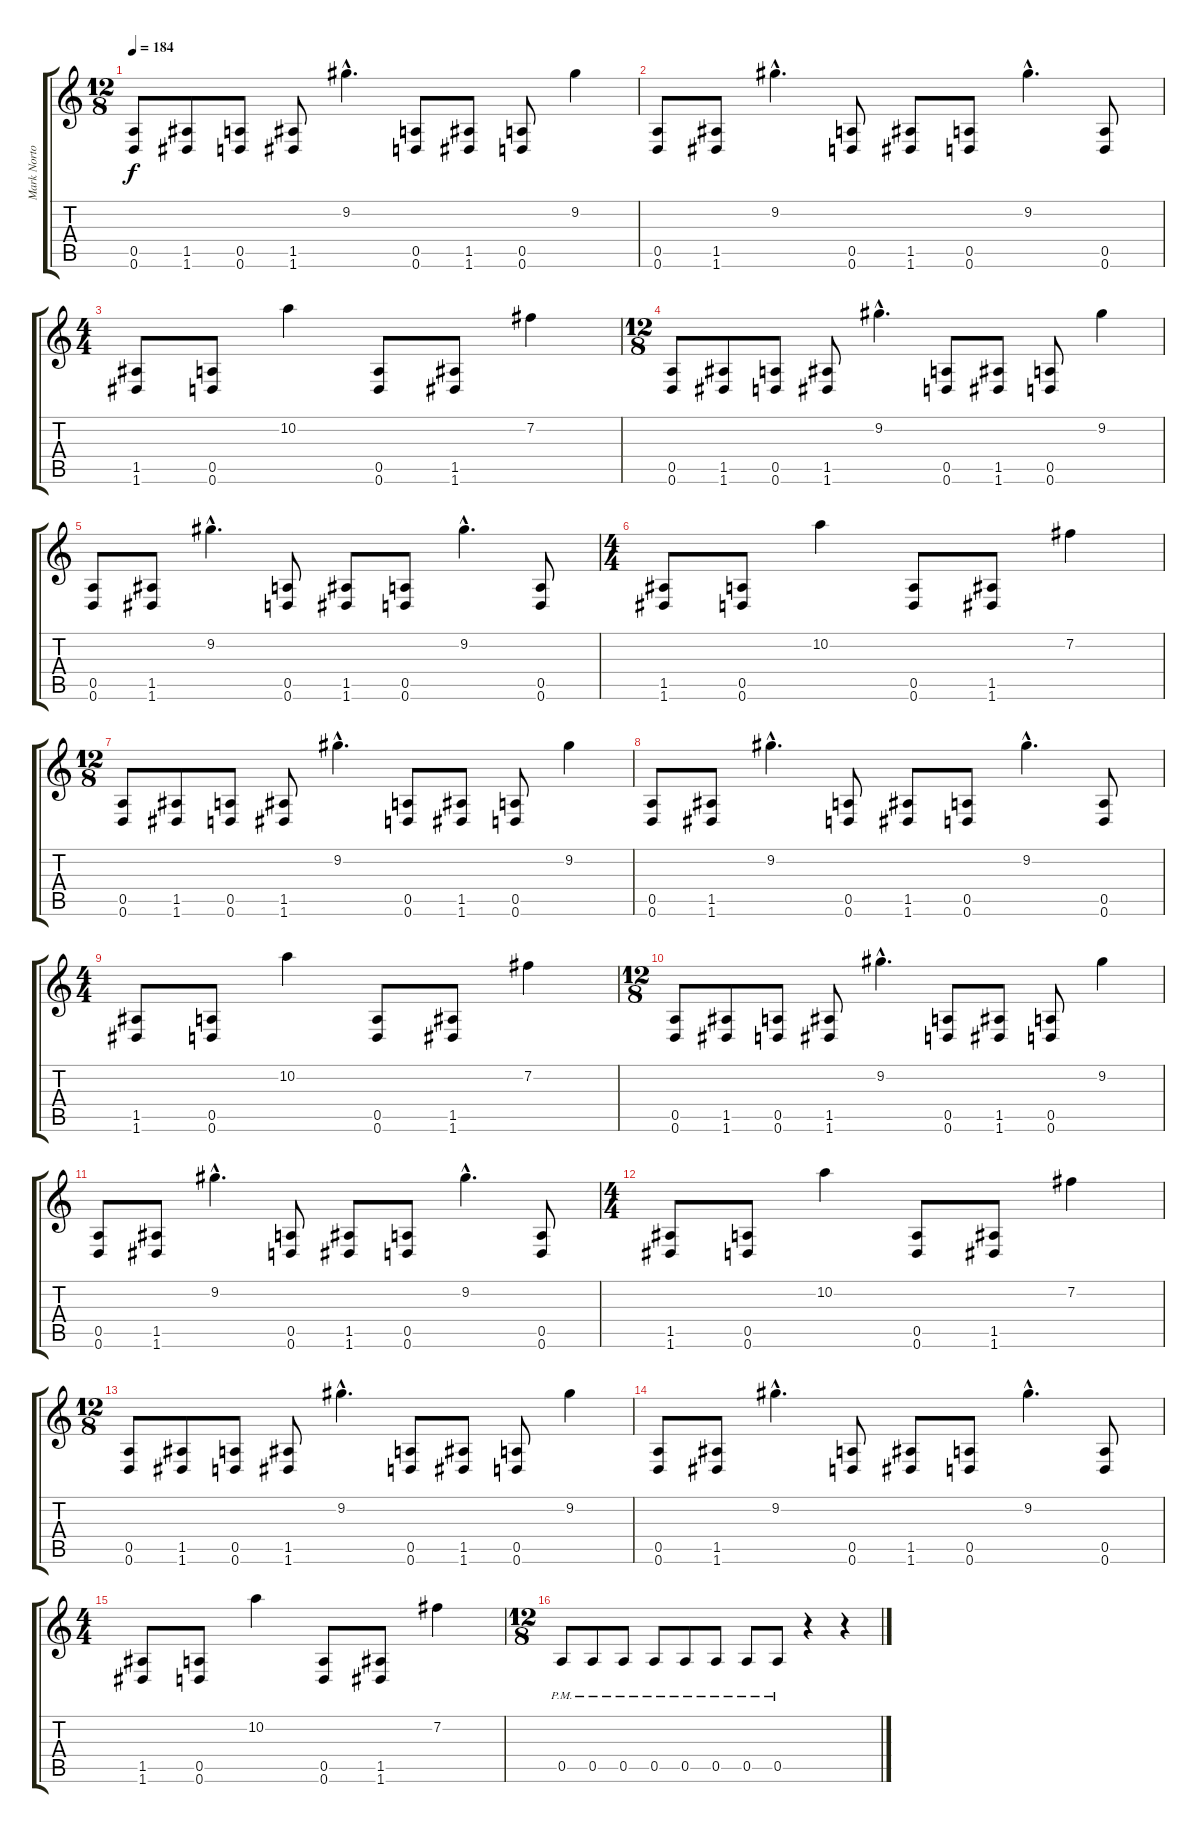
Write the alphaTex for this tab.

\track ("Mark Norton" "Mark Norto") {instrument distortionguitar}
\staff {score tabs}
\tuning (E4 B3 G3 D3 A2 D2) {hide}
\ts (12 8)
\tempo 184
\clef g2
\ks c
(0.5 0.6).8{dy f} (1.5 1.6).8 (0.5 0.6).8 (1.5 1.6).8 9.2{hac}.4{d} (0.5 0.6).8 (1.5 1.6).8 (0.5 0.6).8 9.2.4 |
(0.5 0.6).8 (1.5 1.6).8 9.2{hac}.4{d} (0.5 0.6).8 (1.5 1.6).8 (0.5 0.6).8 9.2{hac}.4{d} (0.5 0.6).8 |
\ts (4 4)
(1.5 1.6).8 (0.5 0.6).8 10.2.4 (0.5 0.6).8 (1.5 1.6).8 7.2.4 |
\ts (12 8)
(0.5 0.6).8 (1.5 1.6).8 (0.5 0.6).8 (1.5 1.6).8 9.2{hac}.4{d} (0.5 0.6).8 (1.5 1.6).8 (0.5 0.6).8 9.2.4 |
(0.5 0.6).8 (1.5 1.6).8 9.2{hac}.4{d} (0.5 0.6).8 (1.5 1.6).8 (0.5 0.6).8 9.2{hac}.4{d} (0.5 0.6).8 |
\ts (4 4)
(1.5 1.6).8 (0.5 0.6).8 10.2.4 (0.5 0.6).8 (1.5 1.6).8 7.2.4 |
\ts (12 8)
(0.5 0.6).8 (1.5 1.6).8 (0.5 0.6).8 (1.5 1.6).8 9.2{hac}.4{d} (0.5 0.6).8 (1.5 1.6).8 (0.5 0.6).8 9.2.4 |
(0.5 0.6).8 (1.5 1.6).8 9.2{hac}.4{d} (0.5 0.6).8 (1.5 1.6).8 (0.5 0.6).8 9.2{hac}.4{d} (0.5 0.6).8 |
\ts (4 4)
(1.5 1.6).8 (0.5 0.6).8 10.2.4 (0.5 0.6).8 (1.5 1.6).8 7.2.4 |
\ts (12 8)
(0.5 0.6).8 (1.5 1.6).8 (0.5 0.6).8 (1.5 1.6).8 9.2{hac}.4{d} (0.5 0.6).8 (1.5 1.6).8 (0.5 0.6).8 9.2.4 |
(0.5 0.6).8 (1.5 1.6).8 9.2{hac}.4{d} (0.5 0.6).8 (1.5 1.6).8 (0.5 0.6).8 9.2{hac}.4{d} (0.5 0.6).8 |
\ts (4 4)
(1.5 1.6).8 (0.5 0.6).8 10.2.4 (0.5 0.6).8 (1.5 1.6).8 7.2.4 |
\ts (12 8)
(0.5 0.6).8 (1.5 1.6).8 (0.5 0.6).8 (1.5 1.6).8 9.2{hac}.4{d} (0.5 0.6).8 (1.5 1.6).8 (0.5 0.6).8 9.2.4 |
(0.5 0.6).8 (1.5 1.6).8 9.2{hac}.4{d} (0.5 0.6).8 (1.5 1.6).8 (0.5 0.6).8 9.2{hac}.4{d} (0.5 0.6).8 |
\ts (4 4)
(1.5 1.6).8 (0.5 0.6).8 10.2.4 (0.5 0.6).8 (1.5 1.6).8 7.2.4 |
\ts (12 8)
0.5{pm}.8 0.5{pm}.8 0.5{pm}.8 0.5{pm}.8 0.5{pm}.8 0.5{pm}.8 0.5{pm}.8 0.5{pm}.8 r.4 r.4
